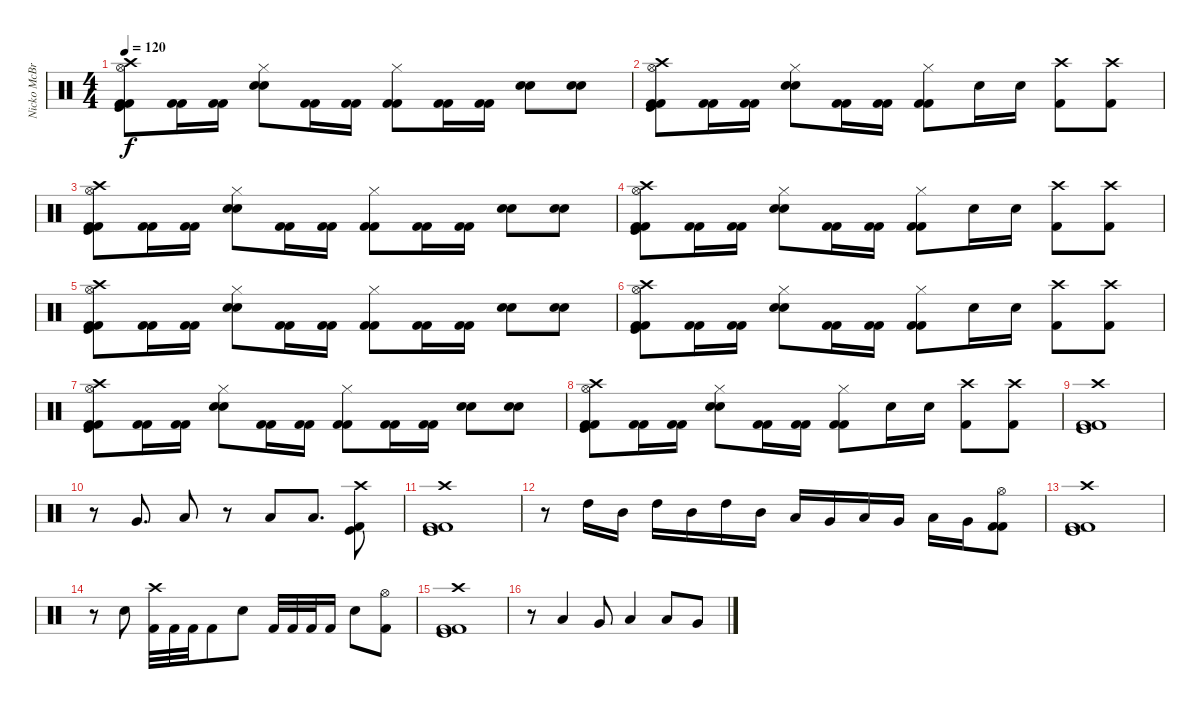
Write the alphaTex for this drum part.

\track ("Nicko McBrain" "Nicko McBr") {instrument percussion}
\staff {score}
\articulation defaults
\ts (4 4)
\tempo 120
\clef neutral
\ks c
("Crash high (hit)" "Hi-Hat (open)" "Kick (hit)" "Kick (hit) 2" "Kick (hit) 2").8{dy f} ("Kick (hit) 2" "Kick (hit) 2").16 ("Kick (hit) 2" "Kick (hit) 2").16 ("Hi-Hat (closed)" "Snare (hit) 2" "Snare (hit) 2").8 ("Kick (hit) 2" "Kick (hit) 2").16 ("Kick (hit) 2" "Kick (hit) 2").16 ("Hi-Hat (closed)" "Kick (hit) 2" "Kick (hit) 2").8 ("Kick (hit) 2" "Kick (hit) 2").16 ("Kick (hit) 2" "Kick (hit) 2").16 ("Snare (hit) 2" "Snare (hit) 2").8 ("Snare (hit) 2" "Snare (hit) 2").8 |
("Crash high (hit)" "Hi-Hat (open)" "Kick (hit)" "Kick (hit) 2" "Kick (hit) 2").8 ("Kick (hit) 2" "Kick (hit) 2").16 ("Kick (hit) 2" "Kick (hit) 2").16 ("Hi-Hat (closed)" "Snare (hit) 2" "Snare (hit) 2").8 ("Kick (hit) 2" "Kick (hit) 2").16 ("Kick (hit) 2" "Kick (hit) 2").16 ("Hi-Hat (closed)" "Kick (hit) 2" "Kick (hit) 2").8 "Snare (hit) 2".16 "Snare (hit) 2".16 ("Crash high (hit)" "Kick (hit) 2").8 ("Crash high (hit)" "Kick (hit) 2").8 |
("Crash high (hit)" "Hi-Hat (open)" "Kick (hit)" "Kick (hit) 2" "Kick (hit) 2").8 ("Kick (hit) 2" "Kick (hit) 2").16 ("Kick (hit) 2" "Kick (hit) 2").16 ("Hi-Hat (closed)" "Snare (hit) 2" "Snare (hit) 2").8 ("Kick (hit) 2" "Kick (hit) 2").16 ("Kick (hit) 2" "Kick (hit) 2").16 ("Hi-Hat (closed)" "Kick (hit) 2" "Kick (hit) 2").8 ("Kick (hit) 2" "Kick (hit) 2").16 ("Kick (hit) 2" "Kick (hit) 2").16 ("Snare (hit) 2" "Snare (hit) 2").8 ("Snare (hit) 2" "Snare (hit) 2").8 |
("Crash high (hit)" "Hi-Hat (open)" "Kick (hit)" "Kick (hit) 2" "Kick (hit) 2").8 ("Kick (hit) 2" "Kick (hit) 2").16 ("Kick (hit) 2" "Kick (hit) 2").16 ("Hi-Hat (closed)" "Snare (hit) 2" "Snare (hit) 2").8 ("Kick (hit) 2" "Kick (hit) 2").16 ("Kick (hit) 2" "Kick (hit) 2").16 ("Hi-Hat (closed)" "Kick (hit) 2" "Kick (hit) 2").8 "Snare (hit) 2".16 "Snare (hit) 2".16 ("Crash high (hit)" "Kick (hit) 2").8 ("Crash high (hit)" "Kick (hit) 2").8 |
("Crash high (hit)" "Hi-Hat (open)" "Kick (hit)" "Kick (hit) 2" "Kick (hit) 2").8 ("Kick (hit) 2" "Kick (hit) 2").16 ("Kick (hit) 2" "Kick (hit) 2").16 ("Hi-Hat (closed)" "Snare (hit) 2" "Snare (hit) 2").8 ("Kick (hit) 2" "Kick (hit) 2").16 ("Kick (hit) 2" "Kick (hit) 2").16 ("Hi-Hat (closed)" "Kick (hit) 2" "Kick (hit) 2").8 ("Kick (hit) 2" "Kick (hit) 2").16 ("Kick (hit) 2" "Kick (hit) 2").16 ("Snare (hit) 2" "Snare (hit) 2").8 ("Snare (hit) 2" "Snare (hit) 2").8 |
("Crash high (hit)" "Hi-Hat (open)" "Kick (hit)" "Kick (hit) 2" "Kick (hit) 2").8 ("Kick (hit) 2" "Kick (hit) 2").16 ("Kick (hit) 2" "Kick (hit) 2").16 ("Hi-Hat (closed)" "Snare (hit) 2" "Snare (hit) 2").8 ("Kick (hit) 2" "Kick (hit) 2").16 ("Kick (hit) 2" "Kick (hit) 2").16 ("Hi-Hat (closed)" "Kick (hit) 2" "Kick (hit) 2").8 "Snare (hit) 2".16 "Snare (hit) 2".16 ("Crash high (hit)" "Kick (hit) 2").8 ("Crash high (hit)" "Kick (hit) 2").8 |
("Crash high (hit)" "Hi-Hat (open)" "Kick (hit)" "Kick (hit) 2" "Kick (hit) 2").8 ("Kick (hit) 2" "Kick (hit) 2").16 ("Kick (hit) 2" "Kick (hit) 2").16 ("Hi-Hat (closed)" "Snare (hit) 2" "Snare (hit) 2").8 ("Kick (hit) 2" "Kick (hit) 2").16 ("Kick (hit) 2" "Kick (hit) 2").16 ("Hi-Hat (closed)" "Kick (hit) 2" "Kick (hit) 2").8 ("Kick (hit) 2" "Kick (hit) 2").16 ("Kick (hit) 2" "Kick (hit) 2").16 ("Snare (hit) 2" "Snare (hit) 2").8 ("Snare (hit) 2" "Snare (hit) 2").8 |
("Crash high (hit)" "Hi-Hat (open)" "Kick (hit)" "Kick (hit) 2" "Kick (hit) 2").8 ("Kick (hit) 2" "Kick (hit) 2").16 ("Kick (hit) 2" "Kick (hit) 2").16 ("Hi-Hat (closed)" "Snare (hit) 2" "Snare (hit) 2").8 ("Kick (hit) 2" "Kick (hit) 2").16 ("Kick (hit) 2" "Kick (hit) 2").16 ("Hi-Hat (closed)" "Kick (hit) 2" "Kick (hit) 2").8 "Snare (hit) 2".16 "Snare (hit) 2".16 ("Crash high (hit)" "Kick (hit) 2").8 ("Crash high (hit)" "Kick (hit) 2").8 |
("Crash high (hit)" "Kick (hit)" "Kick (hit) 2" "Kick (hit) 2").1 |
r.8 "Very Low Tom (hit)".8{d} "Low Floor Tom (hit)".8 r.8 "Low Floor Tom (hit)".8 "Low Floor Tom (hit)".8{d} ("Crash high (hit)" "Kick (hit)" "Kick (hit) 2").8 |
("Crash high (hit)" "Kick (hit)" "Kick (hit) 2" "Kick (hit) 2").1 |
r.8 "High Tom (hit)".16 "Mid Tom (hit)".16 "High Tom (hit)".16 "Mid Tom (hit)".16 "High Tom (hit)".16 "Mid Tom (hit)".16 "Low Tom (hit)".16 "Very Low Tom (hit)".16 "Low Tom (hit)".16 "Very Low Tom (hit)".16 "Low Tom (hit)".16 "Very Low Tom (hit)".16 ("Hi-Hat (open)" "Kick (hit) 2" "Kick (hit) 2").8 |
("Crash high (hit)" "Kick (hit)" "Kick (hit) 2" "Kick (hit) 2").1 |
r.8 "Snare (hit) 2".8 ("Crash high (hit)" "Kick (hit) 2").32 "Kick (hit) 2".32 "Kick (hit) 2".32 "Kick (hit) 2".8 "Snare (hit) 2".8 "Kick (hit) 2".32 "Kick (hit) 2".32 "Kick (hit) 2".32 "Kick (hit) 2".16 "Snare (hit) 2".8 ("Hi-Hat (open)" "Kick (hit) 2").8 |
("Crash high (hit)" "Kick (hit)" "Kick (hit) 2" "Kick (hit) 2").1 |
r.8 "Low Tom (hit)".4 "Very Low Tom (hit)".8 "Low Floor Tom (hit)".4 "Low Tom (hit)".8 "Very Low Tom (hit)".8
